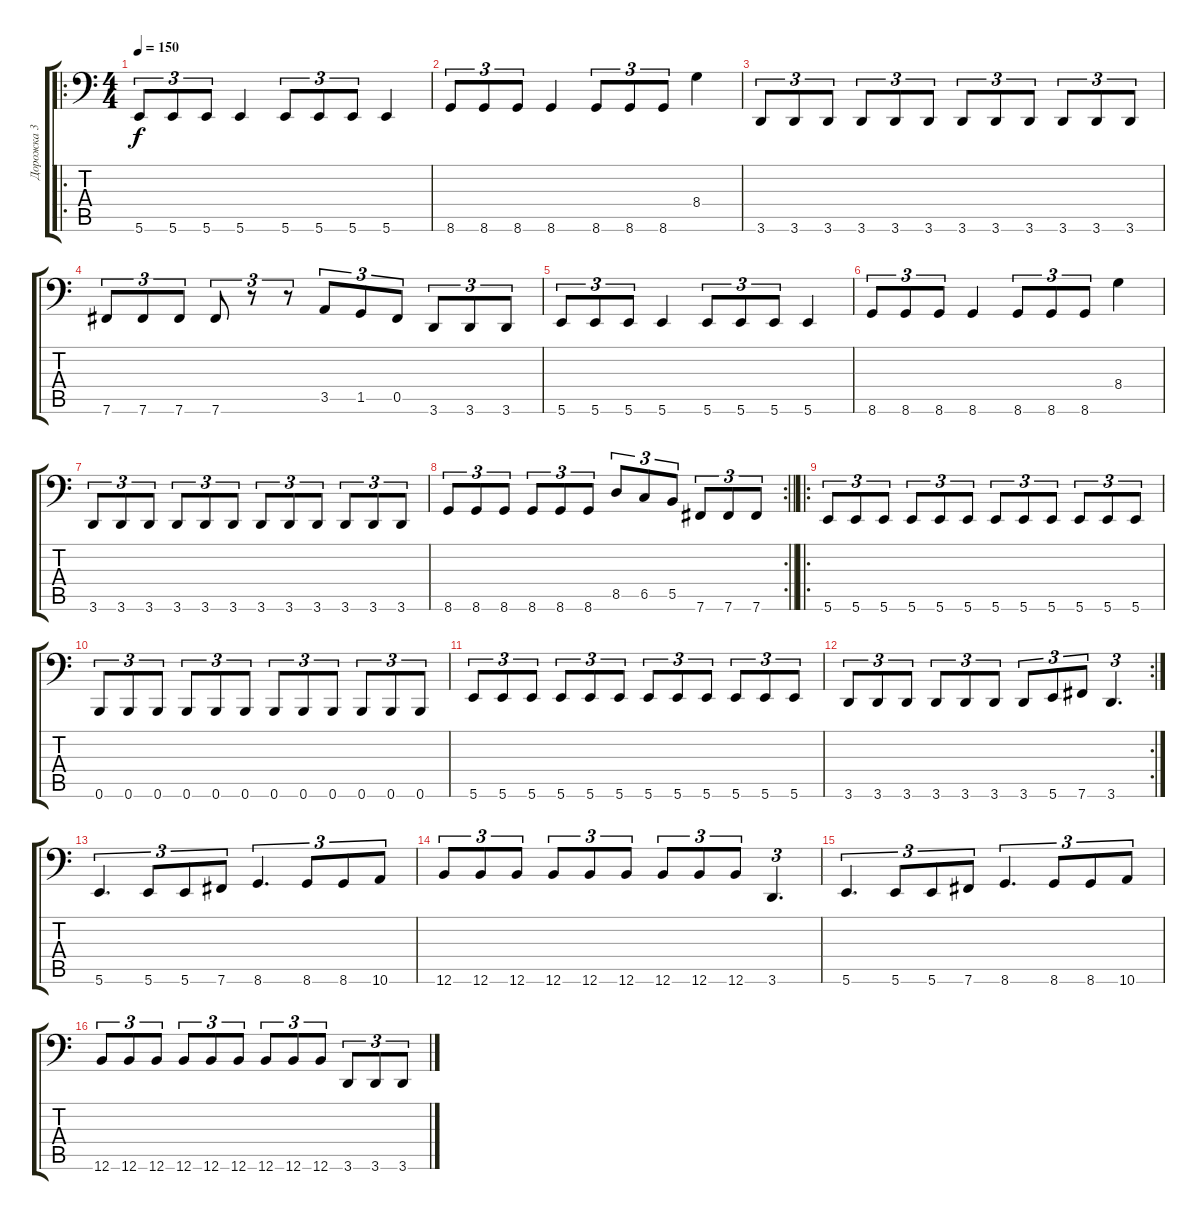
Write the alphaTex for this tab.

\track ("Дорожка 3" "Дорожка 3") {instrument electricbassfinger}
\staff {score tabs}
\tuning (Db3 Ab2 E2 B1 Gb1 B0) {hide}
\ro
\ts (4 4)
\section ("" " ")
\tempo 150
\clef f4
\ks c
5.6.8{tu (3 2) dy f} 5.6.8{tu (3 2)} 5.6.8{tu (3 2)} 5.6.4 5.6.8{tu (3 2)} 5.6.8{tu (3 2)} 5.6.8{tu (3 2)} 5.6.4 |
8.6.8{tu (3 2)} 8.6.8{tu (3 2)} 8.6.8{tu (3 2)} 8.6.4 8.6.8{tu (3 2)} 8.6.8{tu (3 2)} 8.6.8{tu (3 2)} 8.4.4 |
3.6.8{tu (3 2)} 3.6.8{tu (3 2)} 3.6.8{tu (3 2)} 3.6.8{tu (3 2)} 3.6.8{tu (3 2)} 3.6.8{tu (3 2)} 3.6.8{tu (3 2)} 3.6.8{tu (3 2)} 3.6.8{tu (3 2)} 3.6.8{tu (3 2)} 3.6.8{tu (3 2)} 3.6.8{tu (3 2)} |
7.6.8{tu (3 2)} 7.6.8{tu (3 2)} 7.6.8{tu (3 2)} 7.6.8{tu (3 2)} r.8{tu (3 2)} r.8{tu (3 2)} 3.5.8{tu (3 2)} 1.5.8{tu (3 2)} 0.5.8{tu (3 2)} 3.6.8{tu (3 2)} 3.6.8{tu (3 2)} 3.6.8{tu (3 2)} |
5.6.8{tu (3 2)} 5.6.8{tu (3 2)} 5.6.8{tu (3 2)} 5.6.4 5.6.8{tu (3 2)} 5.6.8{tu (3 2)} 5.6.8{tu (3 2)} 5.6.4 |
8.6.8{tu (3 2)} 8.6.8{tu (3 2)} 8.6.8{tu (3 2)} 8.6.4 8.6.8{tu (3 2)} 8.6.8{tu (3 2)} 8.6.8{tu (3 2)} 8.4.4 |
3.6.8{tu (3 2)} 3.6.8{tu (3 2)} 3.6.8{tu (3 2)} 3.6.8{tu (3 2)} 3.6.8{tu (3 2)} 3.6.8{tu (3 2)} 3.6.8{tu (3 2)} 3.6.8{tu (3 2)} 3.6.8{tu (3 2)} 3.6.8{tu (3 2)} 3.6.8{tu (3 2)} 3.6.8{tu (3 2)} |
\rc 2
\barLineRight lightlight
8.6.8{tu (3 2)} 8.6.8{tu (3 2)} 8.6.8{tu (3 2)} 8.6.8{tu (3 2)} 8.6.8{tu (3 2)} 8.6.8{tu (3 2)} 8.5.8{tu (3 2)} 6.5.8{tu (3 2)} 5.5.8{tu (3 2)} 7.6.8{tu (3 2)} 7.6.8{tu (3 2)} 7.6.8{tu (3 2)} |
\ro
\section ("" " ")
5.6.8{tu (3 2)} 5.6.8{tu (3 2)} 5.6.8{tu (3 2)} 5.6.8{tu (3 2)} 5.6.8{tu (3 2)} 5.6.8{tu (3 2)} 5.6.8{tu (3 2)} 5.6.8{tu (3 2)} 5.6.8{tu (3 2)} 5.6.8{tu (3 2)} 5.6.8{tu (3 2)} 5.6.8{tu (3 2)} |
0.6.8{tu (3 2)} 0.6.8{tu (3 2)} 0.6.8{tu (3 2)} 0.6.8{tu (3 2)} 0.6.8{tu (3 2)} 0.6.8{tu (3 2)} 0.6.8{tu (3 2)} 0.6.8{tu (3 2)} 0.6.8{tu (3 2)} 0.6.8{tu (3 2)} 0.6.8{tu (3 2)} 0.6.8{tu (3 2)} |
5.6.8{tu (3 2)} 5.6.8{tu (3 2)} 5.6.8{tu (3 2)} 5.6.8{tu (3 2)} 5.6.8{tu (3 2)} 5.6.8{tu (3 2)} 5.6.8{tu (3 2)} 5.6.8{tu (3 2)} 5.6.8{tu (3 2)} 5.6.8{tu (3 2)} 5.6.8{tu (3 2)} 5.6.8{tu (3 2)} |
\rc 2
3.6.8{tu (3 2)} 3.6.8{tu (3 2)} 3.6.8{tu (3 2)} 3.6.8{tu (3 2)} 3.6.8{tu (3 2)} 3.6.8{tu (3 2)} 3.6.8{tu (3 2)} 5.6.8{tu (3 2)} 7.6.8{tu (3 2)} 3.6.4{d tu (3 2)} |
5.6.4{d tu (3 2)} 5.6.8{tu (3 2)} 5.6.8{tu (3 2)} 7.6.8{tu (3 2)} 8.6.4{d tu (3 2)} 8.6.8{tu (3 2)} 8.6.8{tu (3 2)} 10.6.8{tu (3 2)} |
12.6.8{tu (3 2)} 12.6.8{tu (3 2)} 12.6.8{tu (3 2)} 12.6.8{tu (3 2)} 12.6.8{tu (3 2)} 12.6.8{tu (3 2)} 12.6.8{tu (3 2)} 12.6.8{tu (3 2)} 12.6.8{tu (3 2)} 3.6.4{d tu (3 2)} |
5.6.4{d tu (3 2)} 5.6.8{tu (3 2)} 5.6.8{tu (3 2)} 7.6.8{tu (3 2)} 8.6.4{d tu (3 2)} 8.6.8{tu (3 2)} 8.6.8{tu (3 2)} 10.6.8{tu (3 2)} |
12.6.8{tu (3 2)} 12.6.8{tu (3 2)} 12.6.8{tu (3 2)} 12.6.8{tu (3 2)} 12.6.8{tu (3 2)} 12.6.8{tu (3 2)} 12.6.8{tu (3 2)} 12.6.8{tu (3 2)} 12.6.8{tu (3 2)} 3.6.8{tu (3 2)} 3.6.8{tu (3 2)} 3.6.8{tu (3 2)}
